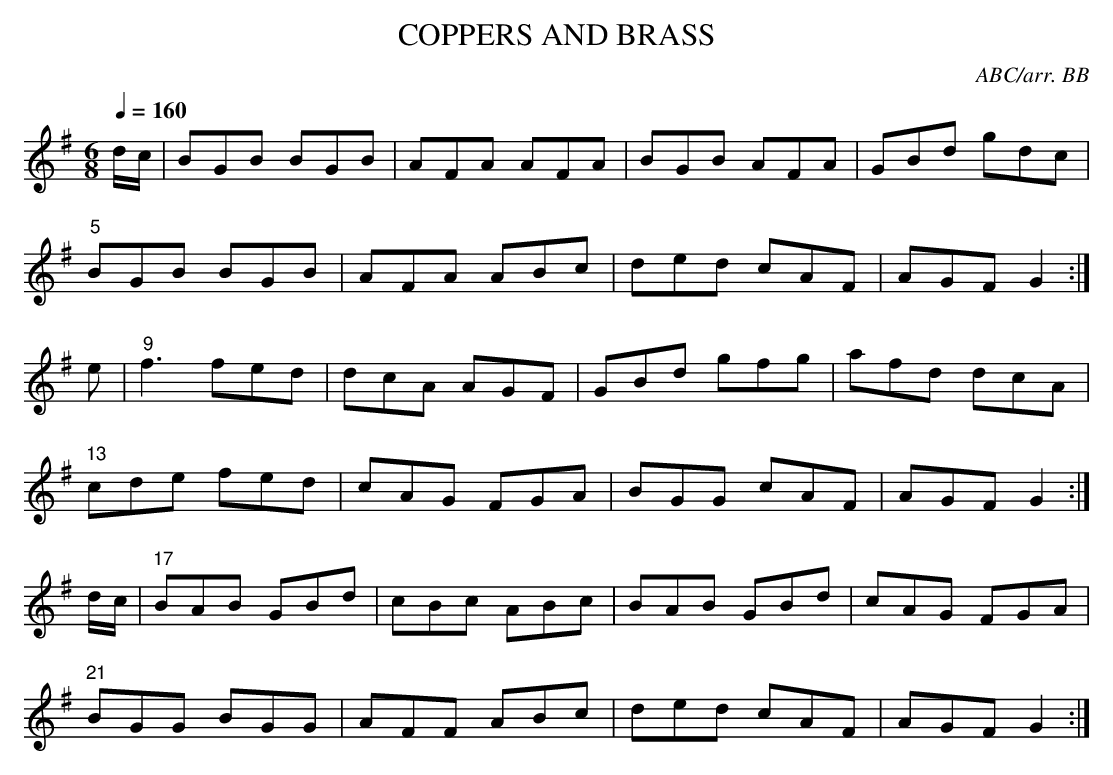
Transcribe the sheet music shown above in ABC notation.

X:1
T:COPPERS AND BRASS
C:ABC/arr. BB
M:6/8
Q:1/4=160
K:G
d/c/|BGB BGB|AFA AFA|BGB AFA|GBd gdc|
"5"BGB BGB|AFA ABc|ded cAF|AGF G2:|
e|"9"f3 fed|dcA AGF|GBd gfg|afd dcA|
"13"cde fed|cAG FGA|BGG cAF|AGF G2:|
d/c/|"17"BAB GBd|cBc ABc|BAB GBd|cAG FGA|
"21"BGG BGG|AFF ABc|ded cAF|AGF G2:|
